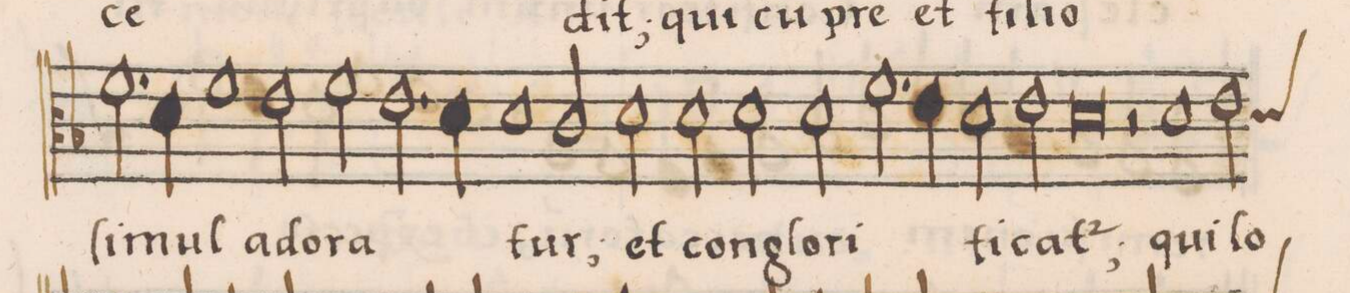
**kern	**text
*I"CANTVS	*
*clefC3	*
*k[b-]	*
*met(C|)	*
*M2/1	*
2.f\	ſi-
=178-	=178-
4d\	-mul
1f\	a-
2e\	-do-
=179-	=179-
2f\	-ra-
2.e\	.
4d\	.
1d\	-tur;
=180-	=180-
2c/	.
2d\	et
2d\	con-
=181-	=181-
2d\	-glo-
2d\	-ri-
2.f\	.
4e\	.
=182-	=182-
2d\	-fi-
2e\	-ca-
0d\	-t(ur)
=183-	=183-
2r	.
1d\	qui
=184-	=184-
*custos:d	*
2e\	lo-
*-	*-
